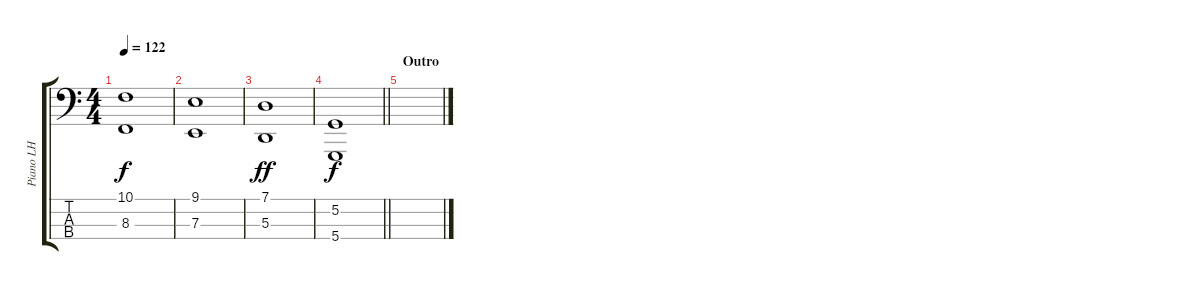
\track ("Piano LH" "Piano LH") {instrument acousticgrandpiano}
\staff {score tabs}
\tuning (G2 D2 A1 D1) {hide}
\ts (4 4)
\tempo 122
\clef f4
\ks c
(10.1 8.3).1{dy f} |
(9.1 7.3).1 |
(7.1 5.3).1{dy ff} |
\barLineRight lightlight
(5.2 5.4).1{dy f} |
\section ("" "Outro")
